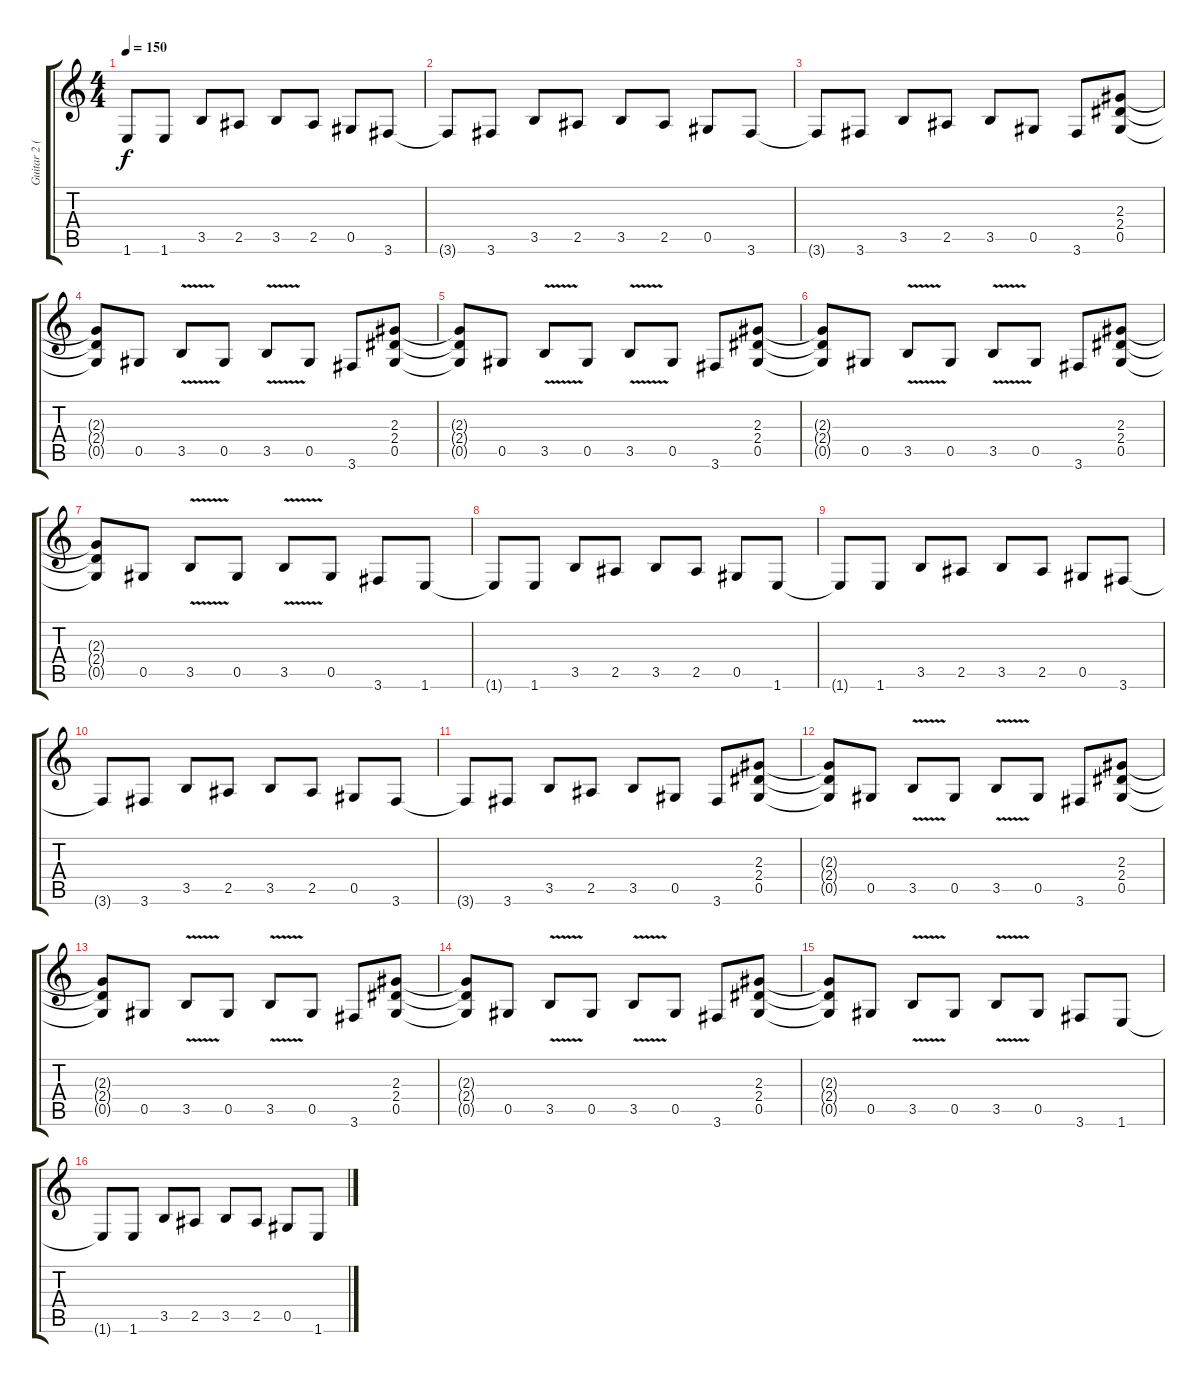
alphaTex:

\track ("Guitar 2 (Izzy)" "Guitar 2 (") {instrument overdrivenguitar}
\staff {score tabs}
\tuning (Eb4 Bb3 Gb3 Db3 Ab2 Eb2) {hide}
\ts (4 4)
\tempo 150
\clef g2
\ks c
1.6{t}.8{dy f} 1.6.8 3.5.8 2.5.8 3.5.8 2.5.8 0.5.8 3.6.8 |
3.6{t}.8 3.6.8 3.5.8 2.5.8 3.5.8 2.5.8 0.5.8 3.6.8 |
3.6{t}.8 3.6.8 3.5.8 2.5.8 3.5.8 0.5.8 3.6.8 (2.3 2.4 0.5).8 |
(2.3{t} 2.4{t} 0.5{t}).8 0.5.8 3.5{v}.8 0.5.8 3.5{v}.8 0.5.8 3.6.8 (2.3 2.4 0.5).8 |
(2.3{t} 2.4{t} 0.5{t}).8 0.5.8 3.5{v}.8 0.5.8 3.5{v}.8 0.5.8 3.6.8 (2.3 2.4 0.5).8 |
(2.3{t} 2.4{t} 0.5{t}).8 0.5.8 3.5{v}.8 0.5.8 3.5{v}.8 0.5.8 3.6.8 (2.3 2.4 0.5).8 |
(2.3{t} 2.4{t} 0.5{t}).8 0.5.8 3.5{v}.8 0.5.8 3.5{v}.8 0.5.8 3.6.8 1.6.8 |
1.6{t}.8 1.6.8 3.5.8 2.5.8 3.5.8 2.5.8 0.5.8 1.6.8 |
1.6{t}.8 1.6.8 3.5.8 2.5.8 3.5.8 2.5.8 0.5.8 3.6.8 |
3.6{t}.8 3.6.8 3.5.8 2.5.8 3.5.8 2.5.8 0.5.8 3.6.8 |
3.6{t}.8 3.6.8 3.5.8 2.5.8 3.5.8 0.5.8 3.6.8 (2.3 2.4 0.5).8 |
(2.3{t} 2.4{t} 0.5{t}).8 0.5.8 3.5{v}.8 0.5.8 3.5{v}.8 0.5.8 3.6.8 (2.3 2.4 0.5).8 |
(2.3{t} 2.4{t} 0.5{t}).8 0.5.8 3.5{v}.8 0.5.8 3.5{v}.8 0.5.8 3.6.8 (2.3 2.4 0.5).8 |
(2.3{t} 2.4{t} 0.5{t}).8 0.5.8 3.5{v}.8 0.5.8 3.5{v}.8 0.5.8 3.6.8 (2.3 2.4 0.5).8 |
(2.3{t} 2.4{t} 0.5{t}).8 0.5.8 3.5{v}.8 0.5.8 3.5{v}.8 0.5.8 3.6.8 1.6.8 |
1.6{t}.8 1.6.8 3.5.8 2.5.8 3.5.8 2.5.8 0.5.8 1.6.8
